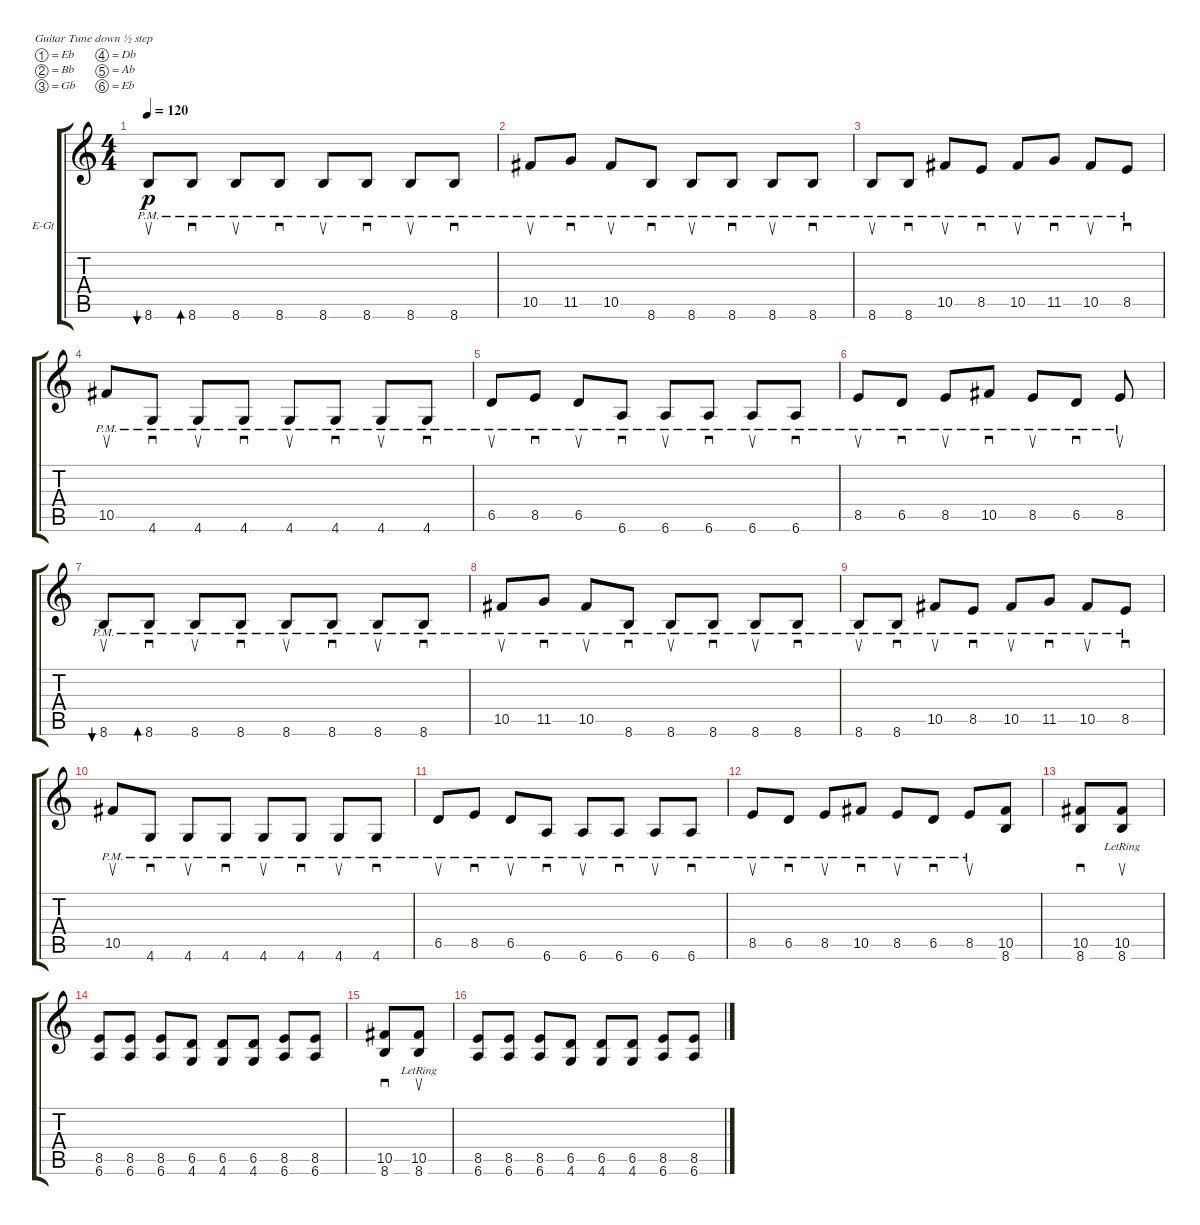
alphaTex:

\defaultSystemsLayout 4
\bracketExtendMode groupsimilarinstruments
\firstSystemTrackNameOrientation horizontal
\otherSystemsTrackNameOrientation horizontal
\track ("Electric Guitar" "E-Gt") {instrument distortionguitar}
\staff {score tabs}
\tuning (Eb4 Bb3 Gb3 Db3 Ab2 Eb2)
\ts (4 4)
\tempo 120
\clef g2
\ks c
8.6{pm}.8{su bu 30 dy p instrument distortionguitar} 8.6{pm}.8{sd bd 30} 8.6{pm}.8{su} 8.6{pm}.8{sd} 8.6{pm}.8{su} 8.6{pm}.8{sd} 8.6{pm}.8{su} 8.6{pm}.8{sd} |
10.5{pm}.8{su} 11.5{pm}.8{sd} 10.5{pm}.8{su} 8.6{pm}.8{sd} 8.6{pm}.8{su} 8.6{pm}.8{sd} 8.6{pm}.8{su} 8.6{pm}.8{sd} |
8.6{pm}.8{su} 8.6{pm}.8{sd} 10.5{pm}.8{su} 8.5{pm}.8{sd} 10.5{pm}.8{su} 11.5{pm}.8{sd} 10.5{pm}.8{su} 8.5{pm}.8{sd} |
10.5{pm}.8{su} 4.6{pm}.8{sd} 4.6{pm}.8{su} 4.6{pm}.8{sd} 4.6{pm}.8{su} 4.6{pm}.8{sd} 4.6{pm}.8{su} 4.6{pm}.8{sd} |
6.5{pm}.8{su} 8.5{pm}.8{sd} 6.5{pm}.8{su} 6.6{pm}.8{sd} 6.6{pm}.8{su} 6.6{pm}.8{sd} 6.6{pm}.8{su} 6.6{pm}.8{sd} |
8.5{pm}.8{su} 6.5{pm}.8{sd} 8.5{pm}.8{su} 10.5{pm}.8{sd} 8.5{pm}.8{su} 6.5{pm}.8{sd} 8.5{pm}.8{su} |
8.6{pm}.8{su bu 30} 8.6{pm}.8{sd bd 30} 8.6{pm}.8{su} 8.6{pm}.8{sd} 8.6{pm}.8{su} 8.6{pm}.8{sd} 8.6{pm}.8{su} 8.6{pm}.8{sd} |
10.5{pm}.8{su} 11.5{pm}.8{sd} 10.5{pm}.8{su} 8.6{pm}.8{sd} 8.6{pm}.8{su} 8.6{pm}.8{sd} 8.6{pm}.8{su} 8.6{pm}.8{sd} |
8.6{pm}.8{su} 8.6{pm}.8{sd} 10.5{pm}.8{su} 8.5{pm}.8{sd} 10.5{pm}.8{su} 11.5{pm}.8{sd} 10.5{pm}.8{su} 8.5{pm}.8{sd} |
10.5{pm}.8{su} 4.6{pm}.8{sd} 4.6{pm}.8{su} 4.6{pm}.8{sd} 4.6{pm}.8{su} 4.6{pm}.8{sd} 4.6{pm}.8{su} 4.6{pm}.8{sd} |
6.5{pm}.8{su} 8.5{pm}.8{sd} 6.5{pm}.8{su} 6.6{pm}.8{sd} 6.6{pm}.8{su} 6.6{pm}.8{sd} 6.6{pm}.8{su} 6.6{pm}.8{sd} |
8.5{pm}.8{su} 6.5{pm}.8{sd} 8.5{pm}.8{su} 10.5{pm}.8{sd} 8.5{pm}.8{su} 6.5{pm}.8{sd} 8.5{pm}.8{su} (8.6 10.5).8 |
(8.6 10.5).8{sd} (8.6{lr} 10.5{lr}).8{su} |
(6.6 8.5).8 (6.6 8.5).8 (6.6 8.5).8 (4.6 6.5).8 (4.6 6.5).8 (4.6 6.5).8 (6.6 8.5).8 (6.6 8.5).8 |
(8.6 10.5).8{sd} (8.6{lr} 10.5{lr}).8{su} |
(6.6 8.5).8 (6.6 8.5).8 (6.6 8.5).8 (4.6 6.5).8 (4.6 6.5).8 (4.6 6.5).8 (6.6 8.5).8 (6.6 8.5).8
